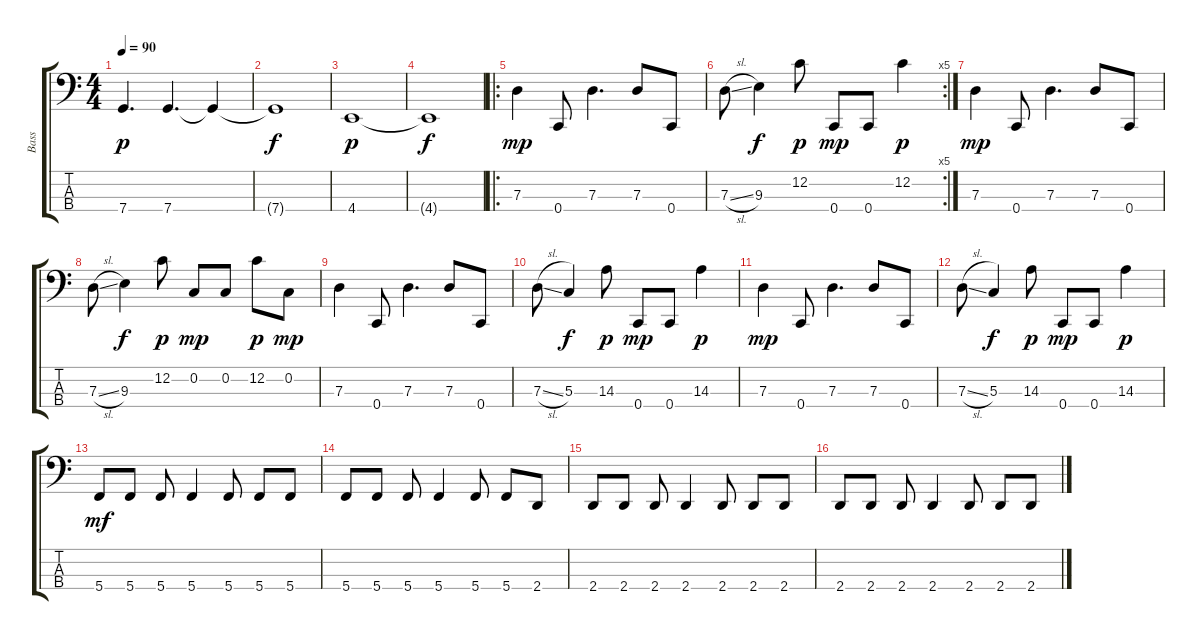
\track ("Bass" "Bass") {instrument electricbassfinger}
\staff {score tabs}
\tuning (G2 C2 G1 C1) {hide}
\ts (4 4)
\tempo 90
\clef f4
\ks c
7.4.4{d dy p} 7.4.4{d} 7.4{t}.4 |
7.4{t}.1{dy f} |
4.4.1{dy p} |
4.4{t}.1{dy f} |
\ro
7.3.4{dy mp} 0.4.8 7.3.4{d} 7.3.8 0.4.8 |
\rc 5
7.3{sl}.8 9.3.4{dy f} 12.2.8{dy p} 0.4.8{dy mp} 0.4.8 12.2.4{dy p} |
7.3.4{dy mp} 0.4.8 7.3.4{d} 7.3.8 0.4.8 |
7.3{sl}.8 9.3.4{dy f} 12.2.8{dy p} 0.2.8{dy mp} 0.2.8 12.2.8{dy p} 0.2.8{dy mp} |
7.3.4 0.4.8 7.3.4{d} 7.3.8 0.4.8 |
7.3{sl}.8 5.3.4{dy f} 14.3.8{dy p} 0.4.8{dy mp} 0.4.8 14.3.4{dy p} |
7.3.4{dy mp} 0.4.8 7.3.4{d} 7.3.8 0.4.8 |
7.3{sl}.8 5.3.4{dy f} 14.3.8{dy p} 0.4.8{dy mp} 0.4.8 14.3.4{dy p} |
5.4.8{dy mf} 5.4.8 5.4.8 5.4.4 5.4.8 5.4.8 5.4.8 |
5.4.8 5.4.8 5.4.8 5.4.4 5.4.8 5.4.8 2.4.8 |
2.4.8 2.4.8 2.4.8 2.4.4 2.4.8 2.4.8 2.4.8 |
2.4.8 2.4.8 2.4.8 2.4.4 2.4.8 2.4.8 2.4.8
